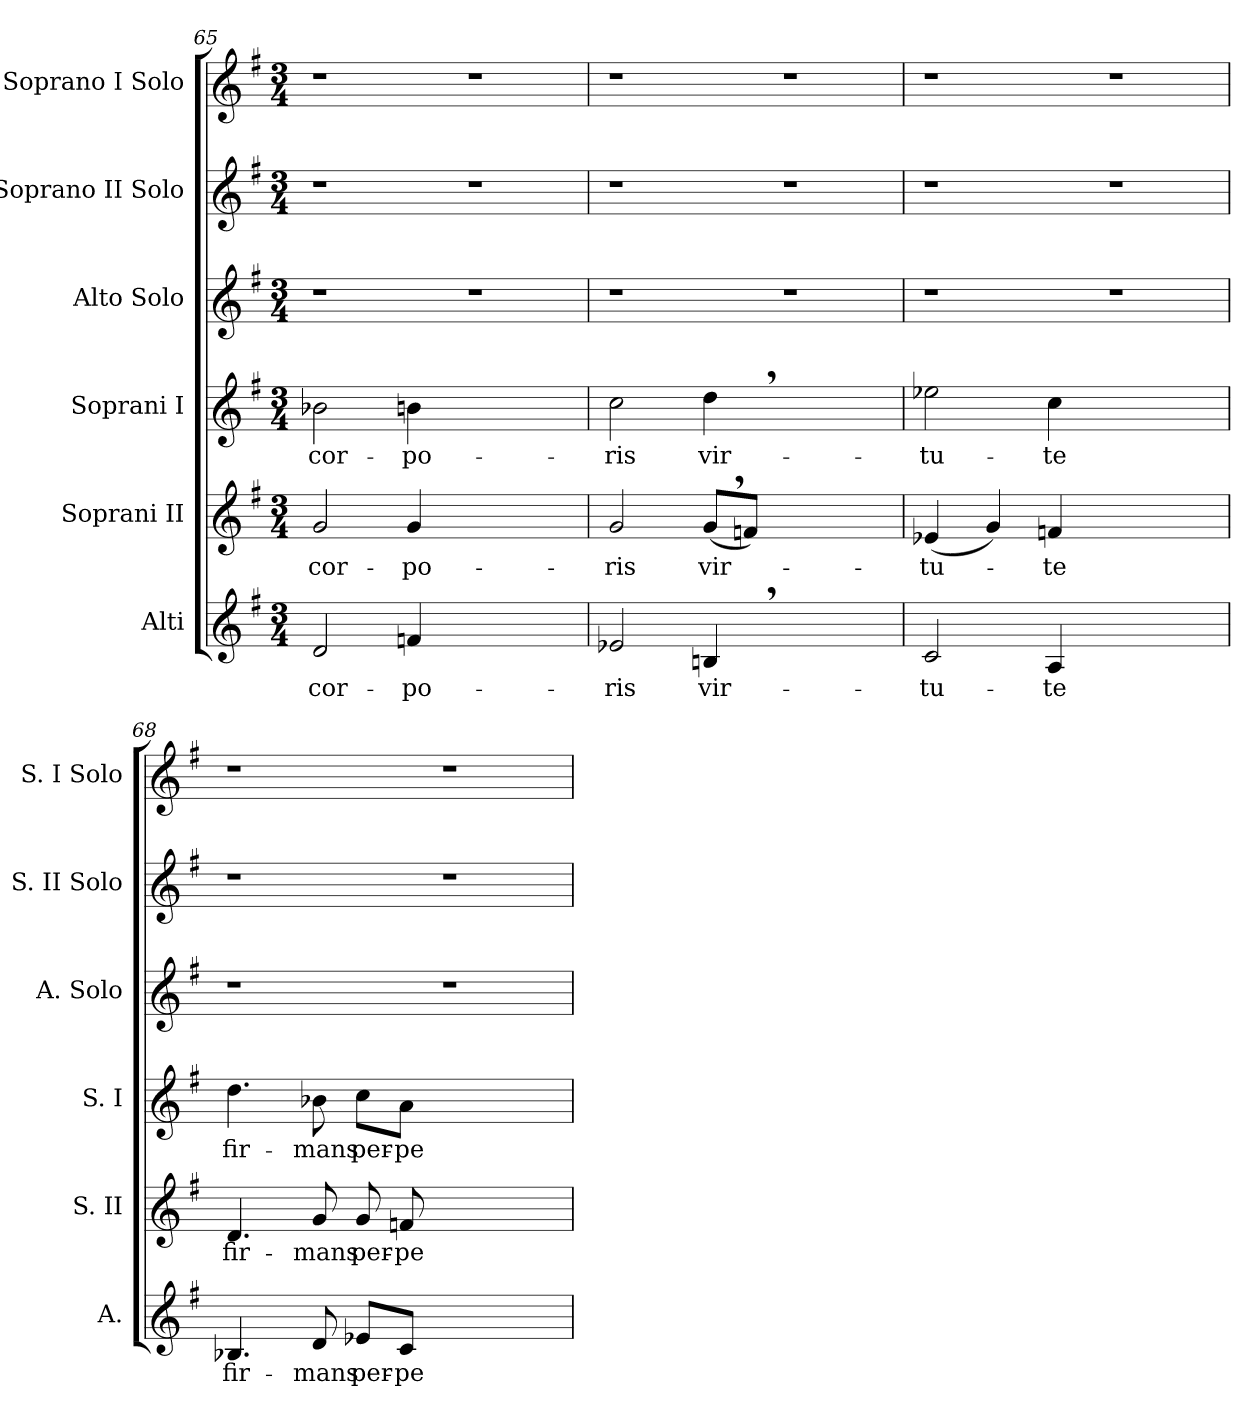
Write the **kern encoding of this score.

**kern	**text	**kern	**text	**kern	**text	**kern	**kern	**kern
*part6	*part6	*part5	*part5	*part4	*part4	*part3	*part2	*part1
*staff6	*staff6	*staff5	*staff5	*staff4	*staff4	*staff3	*staff2	*staff1
*I"Alti	*	*I"Soprani II	*	*I"Soprani I	*	*I"Alto Solo	*I"Soprano II Solo	*I"Soprano I Solo
*I'A.	*	*I'S. II	*	*I'S. I	*	*I'A. Solo	*I'S. II Solo	*I'S. I Solo
!!LO:PB:g=z
*clefG2	*	*clefG2	*	*clefG2	*	*clefG2	*clefG2	*clefG2
*k[f#]	*	*k[f#]	*	*k[f#]	*	*k[f#]	*k[f#]	*k[f#]
*G:	*	*G:	*	*G:	*	*G:	*G:	*G:
*M3/4	*	*M3/4	*	*M3/4	*	*M3/4	*M3/4	*M3/4
=65	=65	=65	=65	=65	=65	=65	=65	=65
!	!LO:LY:b:color=#000000	!	!	!	!	!	!	!
!	!	!	!LO:LY:b:color=#000000	!	!	!	!	!
!	!	!	!	!	!LO:LY:b:color=#000000	!LO:N:vis=1	!LO:N:vis=1	!LO:N:vis=1
2di/	cor-	2gi/	cor-	2b-Xi\	cor-	2.r	2.r	2.r
!	!LO:LY:b:color=#000000	!	!	!	!	!	!	!
!	!	!	!LO:LY:b:color=#000000	!	!	!	!	!
!	!	!	!	!	!LO:LY:b:color=#000000	!	!	!
4fni/	-po-	4gi/	-po-	4bni\	-po-	.	.	.
!	!	!	!	!	!	!LO:N:vis=1	!LO:N:vis=1	!LO:N:vis=1
2.ryy	.	2.ryy	.	2.ryy	.	2.r	2.r	2.r
=66	=66	=66	=66	=66	=66	=66	=66	=66
!	!LO:LY:b:color=#000000	!	!	!	!	!	!	!
!	!	!	!LO:LY:b:color=#000000	!	!	!	!	!
!	!	!	!	!	!LO:LY:b:color=#000000	!LO:N:vis=1	!LO:N:vis=1	!LO:N:vis=1
2e-Xi/	-ris	2gi/	-ris	2cci\	-ris	2.r	2.r	2.r
!	!LO:LY:b:color=#000000	!	!	!	!	!	!	!
!	!	!	!LO:LY:b:color=#000000	!	!	!	!	!
!	!	!	!	!	!LO:LY:b:color=#000000	!	!	!
4Bn,i/	vir-	(8g,i/L	vir-	4dd,i\	vir-	.	.	.
.	.	8fni/J)	.	.	.	.	.	.
!	!	!	!	!	!	!LO:N:vis=1	!LO:N:vis=1	!LO:N:vis=1
2.ryy	.	2.ryy	.	2.ryy	.	2.r	2.r	2.r
=67	=67	=67	=67	=67	=67	=67	=67	=67
!	!LO:LY:b:color=#000000	!	!	!	!	!	!	!
!	!	!	!LO:LY:b:color=#000000	!	!	!	!	!
!	!	!	!	!	!LO:LY:b:color=#000000	!LO:N:vis=1	!LO:N:vis=1	!LO:N:vis=1
2ci/	-tu-	(4e-Xi/	-tu-	2ee-Xi\	-tu-	2.r	2.r	2.r
.	.	4gi/)	.	.	.	.	.	.
!	!LO:LY:b:color=#000000	!	!	!	!	!	!	!
!	!	!	!LO:LY:b:color=#000000	!	!	!	!	!
!	!	!	!	!	!LO:LY:b:color=#000000	!	!	!
4Ai/	-te	4fni/	-te	4cci\	-te	.	.	.
!	!	!	!	!	!	!LO:N:vis=1	!LO:N:vis=1	!LO:N:vis=1
2.ryy	.	2.ryy	.	2.ryy	.	2.r	2.r	2.r
=68	=68	=68	=68	=68	=68	=68	=68	=68
!	!LO:LY:b:color=#000000	!	!	!	!	!	!	!
!	!	!	!LO:LY:b:color=#000000	!	!	!	!	!
!	!	!	!	!	!LO:LY:b:color=#000000	!LO:N:vis=1	!LO:N:vis=1	!LO:N:vis=1
4.B-Xi/	fir-	4.di/	fir-	4.ddi\	fir-	2.r	2.r	2.r
!	!LO:LY:b:color=#000000	!	!	!	!	!	!	!
!	!	!	!LO:LY:b:color=#000000	!	!	!	!	!
!	!	!	!	!	!LO:LY:b:color=#000000	!	!	!
8di/	-mans	8gi/	-mans	8b-Xi\	-mans	.	.	.
!	!LO:LY:b:color=#000000	!	!	!	!	!	!	!
!	!	!	!LO:LY:b:color=#000000	!	!	!	!	!
!	!	!	!	!	!LO:LY:b:color=#000000	!	!	!
8e-Xi/L	per-	8gi/	per-	8cci\L	per-	.	.	.
!	!LO:LY:b:color=#000000	!	!	!	!	!	!	!
!	!	!	!LO:LY:b:color=#000000	!	!	!	!	!
!	!	!	!	!	!LO:LY:b:color=#000000	!	!	!
8ci/J	-pe-	8fni/	-pe-	8ai\J	-pe-	.	.	.
!	!	!	!	!	!	!LO:N:vis=1	!LO:N:vis=1	!LO:N:vis=1
2.ryy	.	2.ryy	.	2.ryy	.	2.r	2.r	2.r
=	=	=	=	=	=	=	=	=
*-	*-	*-	*-	*-	*-	*-	*-	*-
